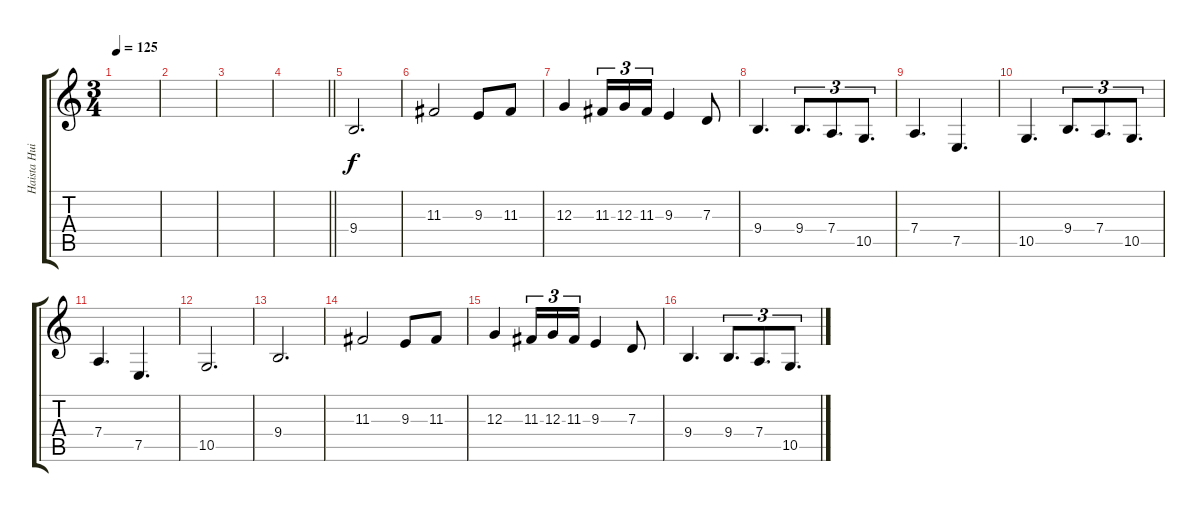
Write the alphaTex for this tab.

\track ("Haista Huilu" "Haista Hui") {instrument piccolo}
\staff {score tabs}
\tuning (E4 B3 G3 D3 A2 E2) {hide}
\ts (3 4)
\tempo 125
\clef g2
\ks c
|
|
|
\barLineRight lightlight
|
\section ("" "")
9.4.2{d} |
11.3.2 9.3.8 11.3.8 |
12.3.4 11.3.16{tu (3 2)} 12.3.16{tu (3 2)} 11.3.16{tu (3 2)} 9.3.4 7.3.8 |
9.4.4{d} 9.4.8{d tu (3 2)} 7.4.8{d tu (3 2)} 10.5.8{d tu (3 2)} |
7.4.4{d} 7.5.4{d} |
10.5.4{d} 9.4.8{d tu (3 2)} 7.4.8{d tu (3 2)} 10.5.8{d tu (3 2)} |
7.4.4{d} 7.5.4{d} |
10.5.2{d} |
9.4.2{d} |
11.3.2 9.3.8 11.3.8 |
12.3.4 11.3.16{tu (3 2)} 12.3.16{tu (3 2)} 11.3.16{tu (3 2)} 9.3.4 7.3.8 |
9.4.4{d} 9.4.8{d tu (3 2)} 7.4.8{d tu (3 2)} 10.5.8{d tu (3 2)}
